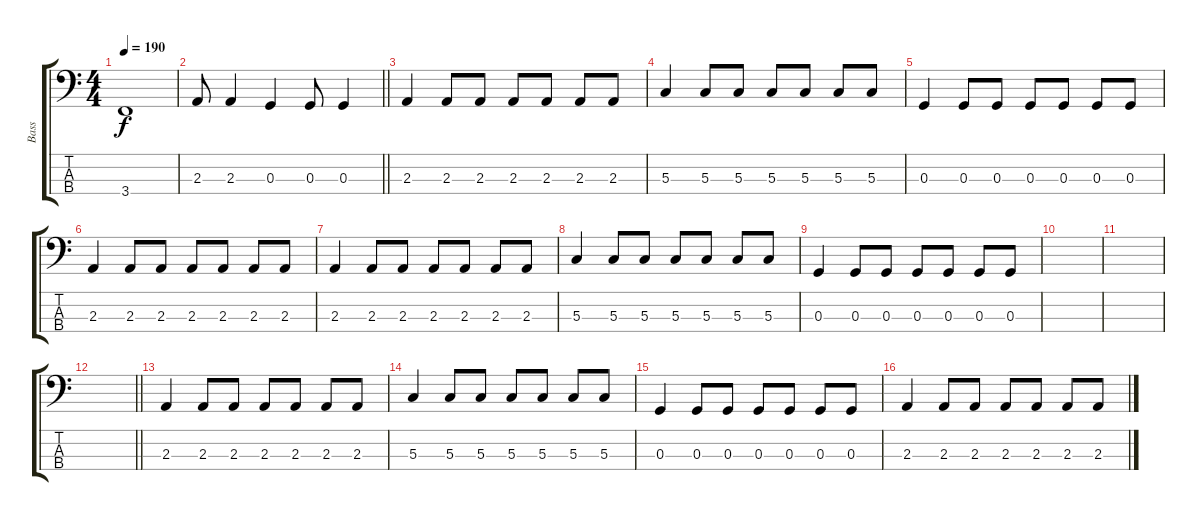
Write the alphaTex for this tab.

\track ("Bass" "Bass") {instrument electricbassfinger}
\staff {score tabs}
\tuning (F2 C2 G1 D1) {hide}
\ts (4 4)
\tempo 190
\clef f4
\ks c
3.4.1{dy f} |
\barLineRight lightlight
2.3.8 2.3.4 0.3.4 0.3.8 0.3.4 |
2.3.4 2.3.8 2.3.8 2.3.8 2.3.8 2.3.8 2.3.8 |
5.3.4 5.3.8 5.3.8 5.3.8 5.3.8 5.3.8 5.3.8 |
0.3.4 0.3.8 0.3.8 0.3.8 0.3.8 0.3.8 0.3.8 |
2.3.4 2.3.8 2.3.8 2.3.8 2.3.8 2.3.8 2.3.8 |
2.3.4 2.3.8 2.3.8 2.3.8 2.3.8 2.3.8 2.3.8 |
5.3.4 5.3.8 5.3.8 5.3.8 5.3.8 5.3.8 5.3.8 |
0.3.4 0.3.8 0.3.8 0.3.8 0.3.8 0.3.8 0.3.8 |
|
|
\barLineRight lightlight
|
2.3.4 2.3.8 2.3.8 2.3.8 2.3.8 2.3.8 2.3.8 |
5.3.4 5.3.8 5.3.8 5.3.8 5.3.8 5.3.8 5.3.8 |
0.3.4 0.3.8 0.3.8 0.3.8 0.3.8 0.3.8 0.3.8 |
2.3.4 2.3.8 2.3.8 2.3.8 2.3.8 2.3.8 2.3.8
